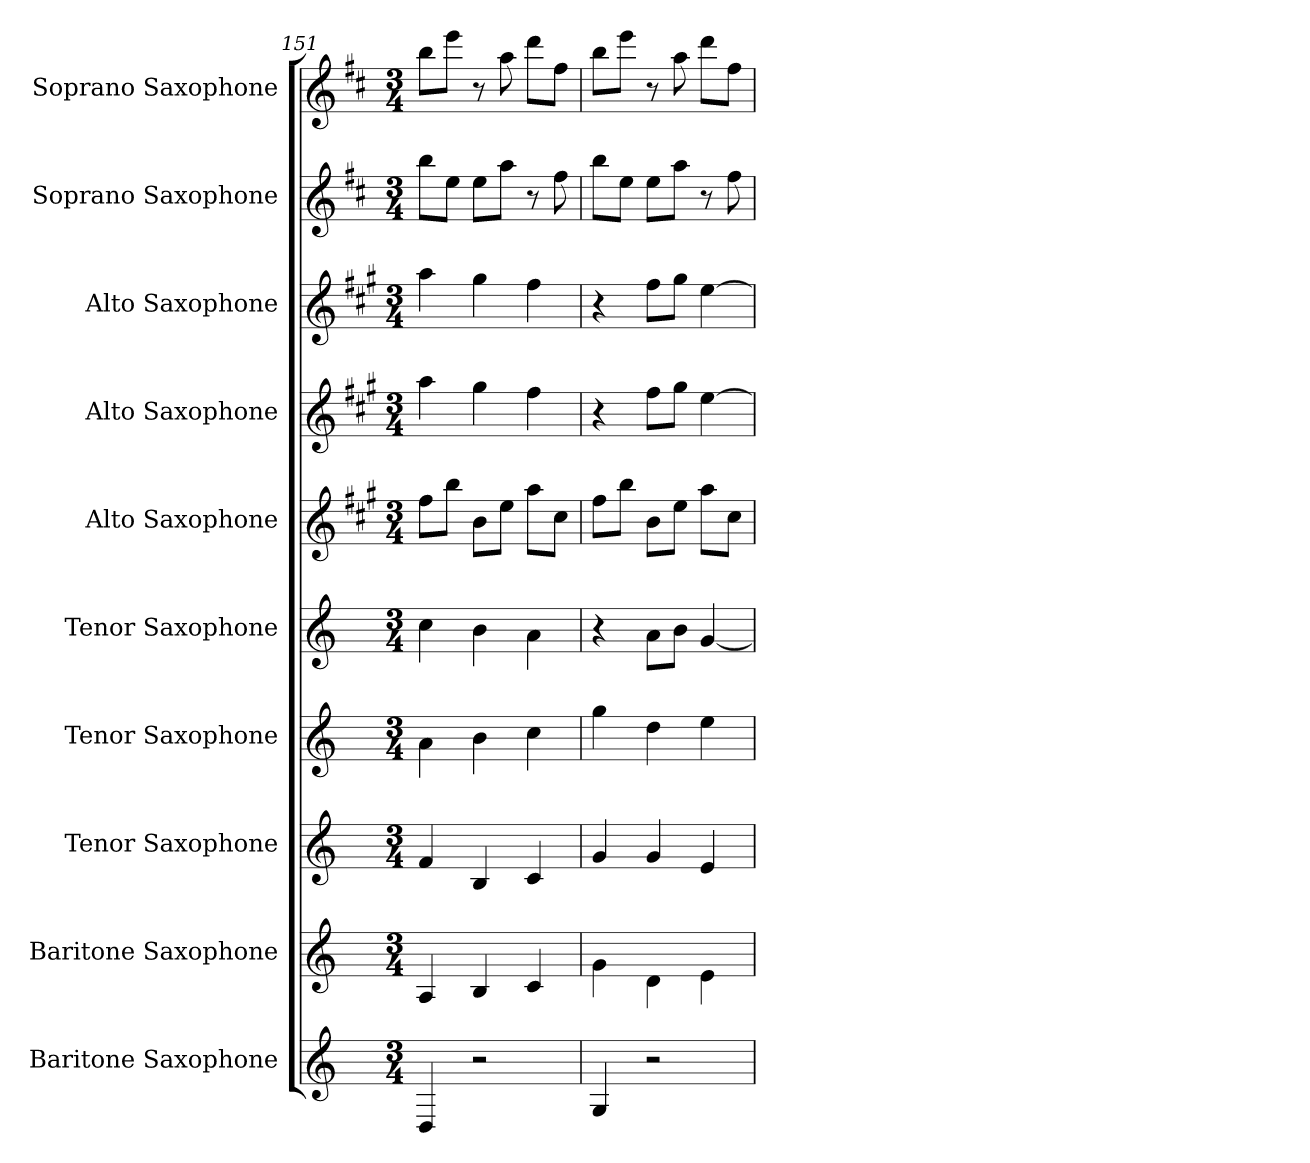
**kern	**kern	**kern	**kern	**kern	**kern	**kern	**kern	**kern	**kern
*part10	*part9	*part8	*part7	*part6	*part5	*part4	*part3	*part2	*part1
*staff10	*staff9	*staff8	*staff7	*staff6	*staff5	*staff4	*staff3	*staff2	*staff1
*I"Baritone Saxophone	*I"Baritone Saxophone	*I"Tenor Saxophone	*I"Tenor Saxophone	*I"Tenor Saxophone	*I"Alto Saxophone	*I"Alto Saxophone	*I"Alto Saxophone	*I"Soprano Saxophone	*I"Soprano Saxophone
*I'Bar. Sax.	*I'Bar. Sax.	*I'T. Sax.	*I'T. Sax.	*I'T. Sax.	*I'A. Sax.	*I'A. Sax.	*I'A. Sax.	*I'S. Sax.	*I'S. Sax.
*clefG2	*clefG2	*clefG2	*clefG2	*clefG2	*clefG2	*clefG2	*clefG2	*clefG2	*clefG2
*ITrd12c21	*ITrd12c21	*ITrd8c14	*ITrd8c14	*ITrd8c14	*ITrd5c9	*ITrd5c9	*ITrd5c9	*ITrd1c2	*ITrd1c2
*k[]	*k[]	*k[]	*k[]	*k[]	*k[]	*k[]	*k[]	*k[]	*k[]
*M3/4	*M3/4	*M3/4	*M3/4	*M3/4	*M3/4	*M3/4	*M3/4	*M3/4	*M3/4
=151	=151	=151	=151	=151	=151	=151	=151	=151	=151
4DD/	4AA/	4F/	4A\	4c\	8a\L	4cc\	4cc\	8aa\L	8aa\L
.	.	.	.	.	8dd\J	.	.	8dd\J	8ddd\J
2r	4BB/	4BB/	4B\	4B\	8d\L	4b\	4b\	8dd\L	8r
.	.	.	.	.	8g\J	.	.	8gg\J	8gg\
.	4C/	4C/	4c\	4A\	8cc\L	4a\	4a\	8r	8ccc\L
.	.	.	.	.	8e\J	.	.	8ee\	8ee\J
=152	=152	=152	=152	=152	=152	=152	=152	=152	=152
4GG/	4G\	4G/	4g\	4r	8a\L	4r	4r	8aa\L	8aa\L
.	.	.	.	.	8dd\J	.	.	8dd\J	8ddd\J
2r	4D\	4G/	4d\	8A\L	8d\L	8a\L	8a\L	8dd\L	8r
.	.	.	.	8B\J	8g\J	8b\J	8b\J	8gg\J	8gg\
.	4E\	4E/	4e\	[4G/	8cc\L	[4g\	[4g\	8r	8ccc\L
.	.	.	.	.	8e\J	.	.	8ee\	8ee\J
=	=	=	=	=	=	=	=	=	=
*-	*-	*-	*-	*-	*-	*-	*-	*-	*-
